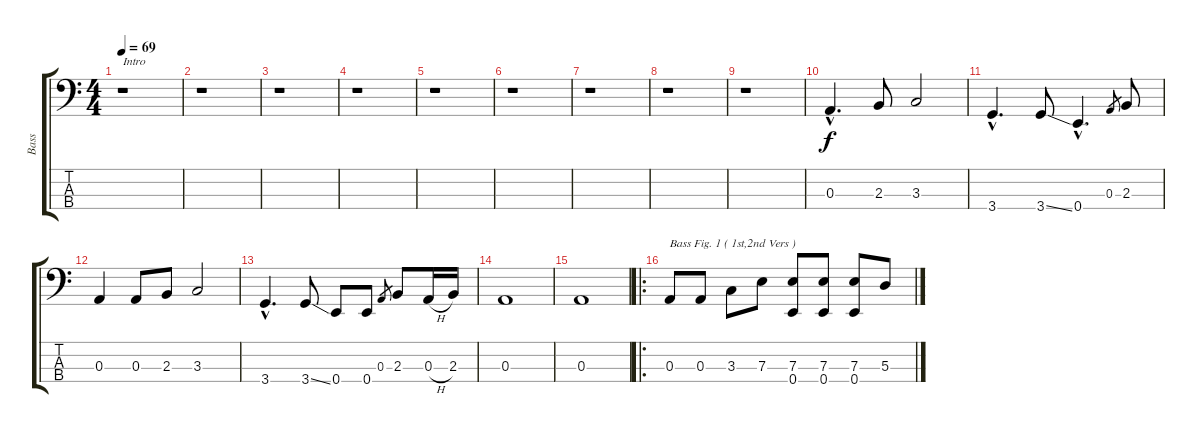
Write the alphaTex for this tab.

\track ("Bass" "Bass") {instrument electricbassfinger}
\staff {score tabs}
\tuning (G2 D2 A1 E1) {hide}
\ts (4 4)
\tempo 69
\clef f4
\ks c
r.1{txt "Intro" dy f instrument electricbassfinger} |
r.1 |
r.1 |
r.1 |
r.1 |
r.1 |
r.1 |
r.1 |
r.1 |
0.3{hac}.4{d} 2.3.8 3.3.2 |
3.4{hac}.4{d} 3.4{ss}.8 0.4{hac}.4{d} 0.3.8{gr} 2.3.8 |
0.3.4 0.3.8 2.3.8 3.3.2 |
3.4{hac}.4{d} 3.4{ss}.8 0.4.8 0.4.8 0.3.8{gr} 2.3.8 0.3{h}.16 2.3.16 |
0.3.1 |
0.3.1 |
\ro
0.3.8{txt "Bass Fig. 1 ( 1st,2nd Vers )"} 0.3.8 3.3.8 7.3.8 (7.3 0.4).8 (7.3 0.4).8 (7.3 0.4).8 5.3.8
